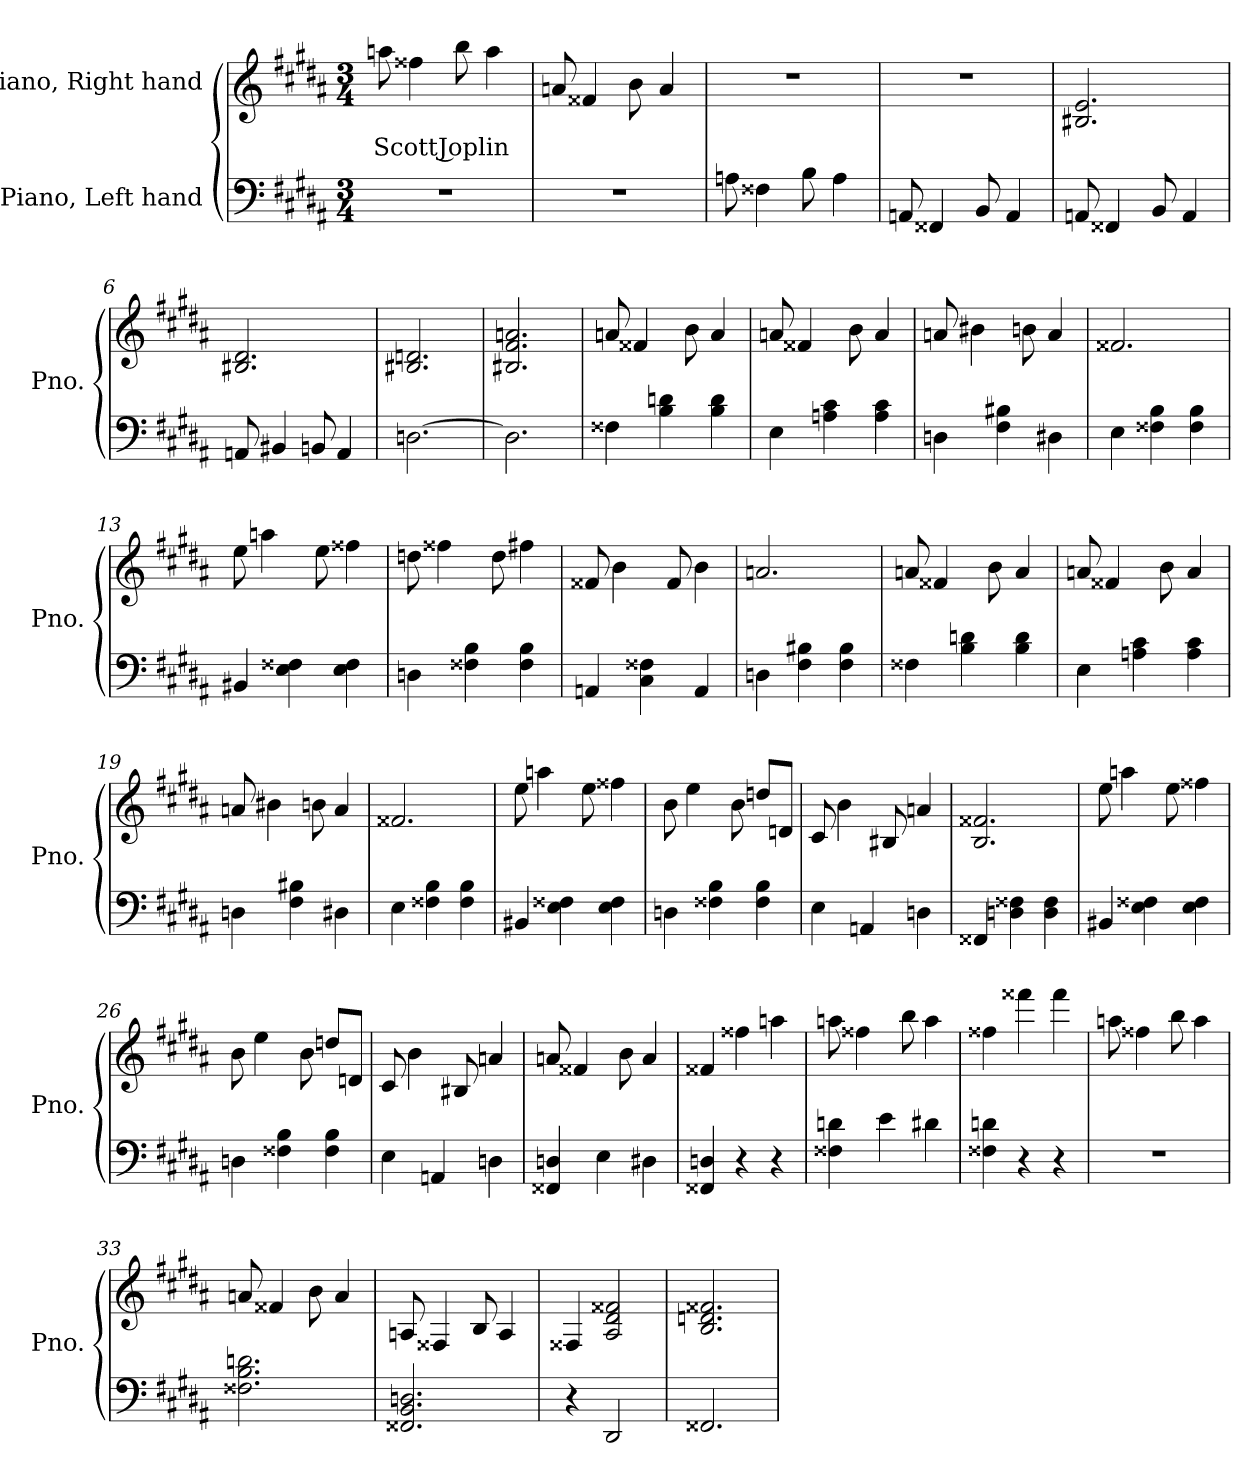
**kern	**kern	**text
*part2	*part1	*part1
*staff2	*staff1	*staff1
*I"Piano, Left hand	*I"Piano, Right hand	*
*I'Pno.	*I'Pno.	*
*clefF4	*clefG2	*
*k[f#c#g#d#a#]	*k[f#c#g#d#a#]	*
*M3/4	*M3/4	*
*MM120	*MM120	*
=1	=1	=1
!	!	!LO:LY:b
2.r	8aan\	Scott Joplin
.	4ff##X\	.
.	8bb\	.
.	4aa\	.
=2	=2	=2
2.r	8an/	.
.	4f##X/	.
.	8b\	.
.	4a/	.
=3	=3	=3
8An\	2.r	.
4F##X\	.	.
8B\	.	.
4A\	.	.
=4	=4	=4
8AAn/	2.r	.
4FF##X/	.	.
8BB/	.	.
4AA/	.	.
!!LO:LB:g=z
=5	=5	=5
8AAn/	2.B#X/ 2.e/	.
4FF##X/	.	.
8BB/	.	.
4AA/	.	.
=6	=6	=6
8AAn/	2.B#X/ 2.d#/	.
4BB#X/	.	.
8BBn/	.	.
4AA/	.	.
=7	=7	=7
[2.Dn\	2.B#X/ 2.dn/	.
=8	=8	=8
2.D\]	2.B#X/ 2.f#/ 2.an/	.
=9	=9	=9
4F##X\	8an/	.
.	4f##X/	.
4B\ 4dn\	.	.
.	8b\	.
4B\ 4d\	4a/	.
=10	=10	=10
4E\	8an/	.
.	4f##X/	.
4An\ 4c#\	.	.
.	8b\	.
4A\ 4c#\	4a/	.
=11	=11	=11
4Dn\	8an/	.
.	4b#X\	.
4F#\ 4B#X\	.	.
.	8bn\	.
4D#X\	4a/	.
!!LO:LB:g=z
=12	=12	=12
4E\	2.f##X/	.
4F##X\ 4B\	.	.
4F##\ 4B\	.	.
=13	=13	=13
4BB#X/	8ee\	.
.	4aan\	.
4E\ 4F##X\	.	.
.	8ee\	.
4E\ 4F##\	4ff##X\	.
=14	=14	=14
4Dn\	8ddn\	.
.	4ff##X\	.
4F##X\ 4B\	.	.
.	8dd\	.
4F##\ 4B\	4ff#X\	.
=15	=15	=15
4AAn/	8f##X/	.
.	4b\	.
4C#\ 4F##X\	.	.
.	8f##/	.
4AA/	4b\	.
=16	=16	=16
4Dn\	2.an/	.
4F#\ 4B#X\	.	.
4F#\ 4B#\	.	.
=17	=17	=17
4F##X\	8an/	.
.	4f##X/	.
4B\ 4dn\	.	.
.	8b\	.
4B\ 4d\	4a/	.
!!LO:LB:g=z
=18	=18	=18
4E\	8an/	.
.	4f##X/	.
4An\ 4c#\	.	.
.	8b\	.
4A\ 4c#\	4a/	.
=19	=19	=19
4Dn\	8an/	.
.	4b#X\	.
4F#\ 4B#X\	.	.
.	8bn\	.
4D#X\	4a/	.
=20	=20	=20
4E\	2.f##X/	.
4F##X\ 4B\	.	.
4F##\ 4B\	.	.
=21	=21	=21
4BB#X/	8ee\	.
.	4aan\	.
4E\ 4F##X\	.	.
.	8ee\	.
4E\ 4F##\	4ff##X\	.
=22	=22	=22
4Dn\	8b\	.
.	4ee\	.
4F##X\ 4B\	.	.
.	8b\	.
4F##\ 4B\	8ddn/L	.
.	8dn/J	.
=23	=23	=23
4E\	8c#/	.
.	4b\	.
4AAn/	.	.
.	8B#X/	.
4Dn\	4an/	.
!!LO:LB:g=z
=24	=24	=24
4FF##X/	2.B/ 2.f##X/	.
4Dn\ 4F##X\	.	.
4D\ 4F##\	.	.
=25	=25	=25
4BB#X/	8ee\	.
.	4aan\	.
4E\ 4F##X\	.	.
.	8ee\	.
4E\ 4F##\	4ff##X\	.
=26	=26	=26
4Dn\	8b\	.
.	4ee\	.
4F##X\ 4B\	.	.
.	8b\	.
4F##\ 4B\	8ddn/L	.
.	8dn/J	.
=27	=27	=27
4E\	8c#/	.
.	4b\	.
4AAn/	.	.
.	8B#X/	.
4Dn\	4an/	.
=28	=28	=28
4FF##X/ 4Dn/	8an/	.
.	4f##X/	.
4E\	.	.
.	8b\	.
4D#X\	4a/	.
=29	=29	=29
4FF##X/ 4Dn/	4f##X/	.
4r	4ff##X\	.
4r	4aan\	.
!!LO:LB:g=z
=30	=30	=30
4F##X\ 4dn\	8aan\	.
.	4ff##X\	.
4e\	.	.
.	8bb\	.
4d#X\	4aa\	.
=31	=31	=31
4F##X\ 4dn\	4ff##X\	.
4r	4fff##X\	.
4r	4fff##\	.
=32	=32	=32
2.r	8aan\	.
.	4ff##X\	.
.	8bb\	.
.	4aa\	.
=33	=33	=33
2.F##X\ 2.B\ 2.dn\	8an/	.
.	4f##X/	.
.	8b\	.
.	4a/	.
=34	=34	=34
2.FF##X/ 2.BB/ 2.Dn/	8An/	.
.	4F##X/	.
.	8B/	.
.	4A/	.
=35	=35	=35
4r	4F##X/	.
2DD#/	2A#/ 2d#/ 2f##X/	.
=36	=36	=36
2.FF##X/	2.B/ 2.dn/ 2.f##X/	.
=	=	=
*-	*-	*-
